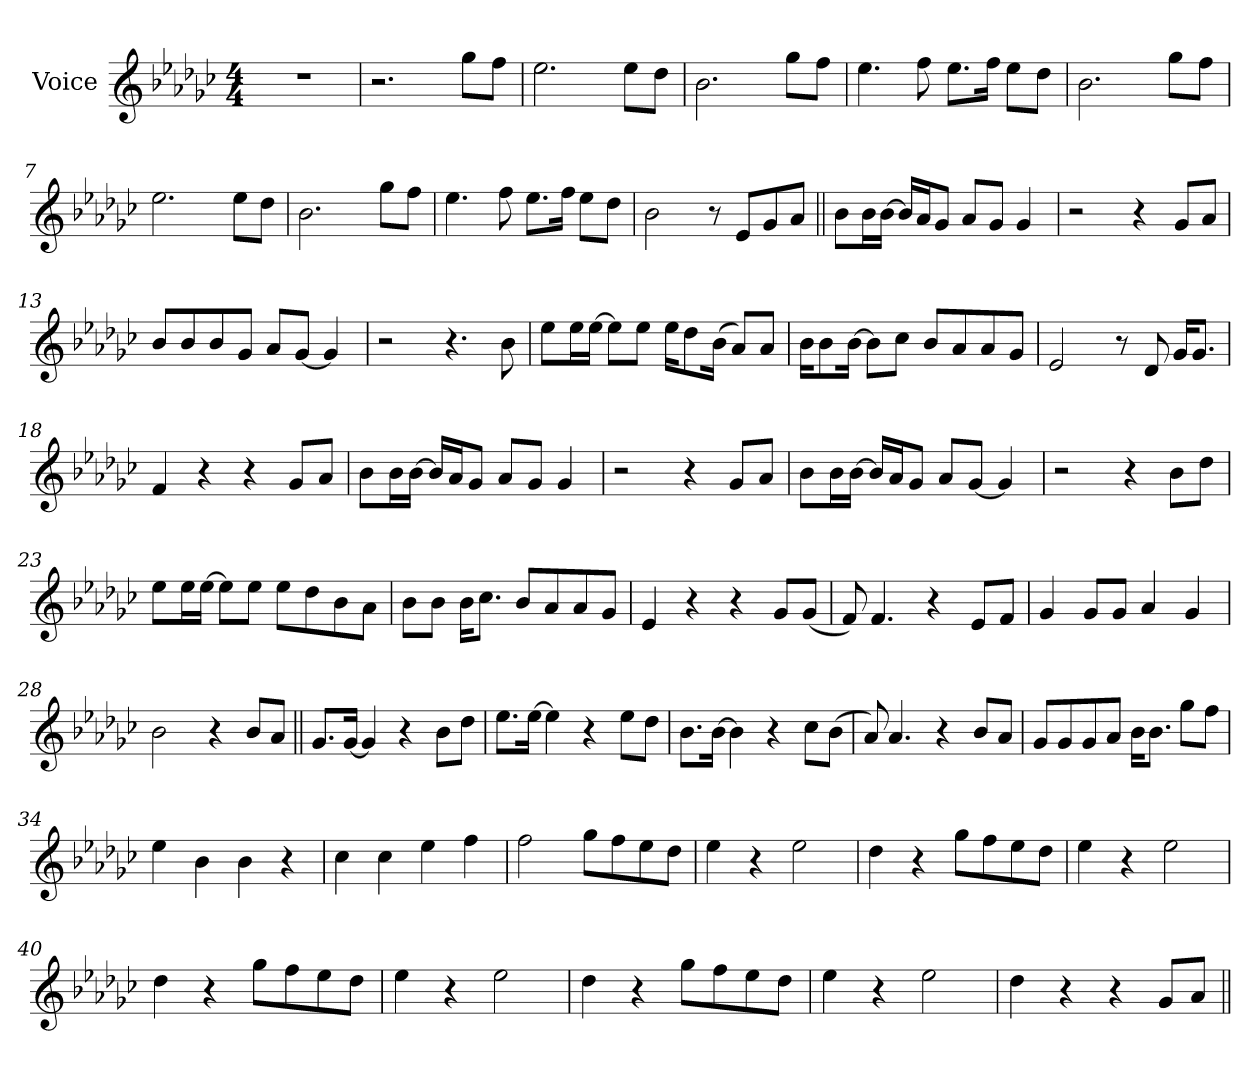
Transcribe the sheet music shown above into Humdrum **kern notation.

**kern
*part1
*staff1
*I"Voice
*I'Vc.
*clefG2
*k[b-e-a-d-g-c-]
*M4/4
*MM120
=1
1r
=2
2.r
8gg-L
8ffJ
=3
2.ee-
8ee-L
8dd-J
=4
2.b-
8gg-L
8ffJ
=5
4.ee-
8ff
8.ee-L
16ffJk
8ee-L
8dd-J
=6
2.b-
8gg-L
8ffJ
=7
2.ee-
8ee-L
8dd-J
=8
2.b-
8gg-L
8ffJ
=9
4.ee-
8ff
8.ee-L
16ffJk
8ee-L
8dd-J
=10
2b-
8r
8e-L
8g-
8a-J
=11||
8b-L
16b-L
[16b-JJ
16b-LL]
16a-J
8g-J
8a-L
8g-J
4g-
=12
2r
4r
8g-L
8a-J
=13
8b-L
8b-
8b-
8g-J
8a-L
[8g-J
4g-]
=14
2r
4.r
8b-
=15
8ee-L
16ee-L
[16ee-JJ
8ee-L]
8ee-J
16ee-KL
8dd-
(>16b-Jk
8a-L)
8a-J
=16
16b-KL
8b-
[16b-Jk
8b-L]
8cc-J
8b-L
8a-
8a-
8g-J
=17
2e-
8r
8d-
16g-KL
8.g-J
=18
4f
4r
4r
8g-L
8a-J
=19
8b-L
16b-L
[16b-JJ
16b-LL]
16a-J
8g-J
8a-L
8g-J
4g-
=20
2r
4r
8g-L
8a-J
=21
8b-L
16b-L
[16b-JJ
16b-LL]
16a-J
8g-J
8a-L
[8g-J
4g-]
=22
2r
4r
8b-L
8dd-J
=23
8ee-L
16ee-L
[16ee-JJ
8ee-L]
8ee-J
8ee-L
8dd-
8b-
8a-J
=24
8b-L
8b-J
16b-KL
8.cc-J
8b-L
8a-
8a-
8g-J
=25
4e-
4r
4r
8g-L
(<8g-J
=26
8f)
4.f
4r
8e-L
8fJ
=27
4g-
8g-L
8g-J
4a-
4g-
=28
2b-
4r
8b-L
8a-J
=29||
8.g-L
[16g-Jk
4g-]
4r
8b-L
8dd-J
=30
8.ee-L
[16ee-Jk
4ee-]
4r
8ee-L
8dd-J
=31
8.b-L
[16b-Jk
4b-]
4r
8cc-L
(>8b-J
=32
8a-)
4.a-
4r
8b-L
8a-J
=33
8g-L
8g-
8g-
8a-J
16b-KL
8.b-J
8gg-L
8ffJ
=34
4ee-
4b-
4b-
4r
=35
4cc-
4cc-
4ee-
4ff
=36
2ff
8gg-L
8ff
8ee-
8dd-J
=37
4ee-
4r
2ee-
=38
4dd-
4r
8gg-L
8ff
8ee-
8dd-J
=39
4ee-
4r
2ee-
=40
4dd-
4r
8gg-L
8ff
8ee-
8dd-J
=41
4ee-
4r
2ee-
=42
4dd-
4r
8gg-L
8ff
8ee-
8dd-J
=43
4ee-
4r
2ee-
=44
4dd-
4r
4r
8g-L
8a-J
=||
*-
